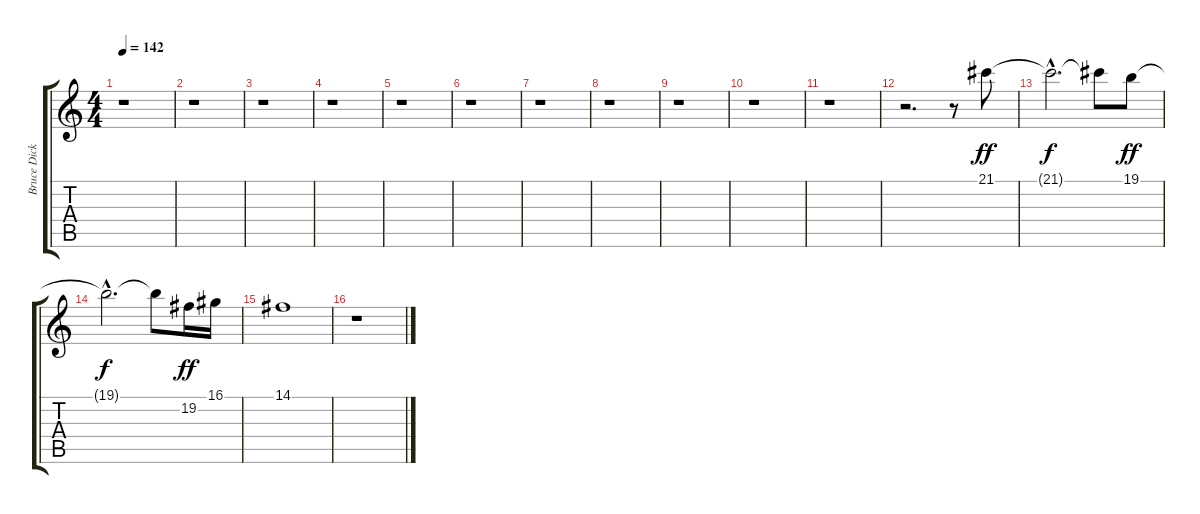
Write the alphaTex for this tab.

\track ("Bruce Dickinson" "Bruce Dick") {instrument choiraahs}
\staff {score tabs}
\tuning (E4 B3 G3 D3 A2 E2) {hide}
\ts (4 4)
\tempo 142
\clef g2
\ks c
r.1{dy f} |
r.1 |
r.1 |
r.1 |
r.1 |
r.1 |
r.1 |
r.1 |
r.1 |
r.1 |
r.1 |
r.2{d} r.8 21.1.8{dy ff} |
21.1{hac t}.2{d dy f} 21.1{t}.8 19.1.8{dy ff} |
19.1{hac t}.2{d dy f} 19.1{t}.8 19.2.16{dy ff} 16.1.16 |
14.1.1 |
r.1
